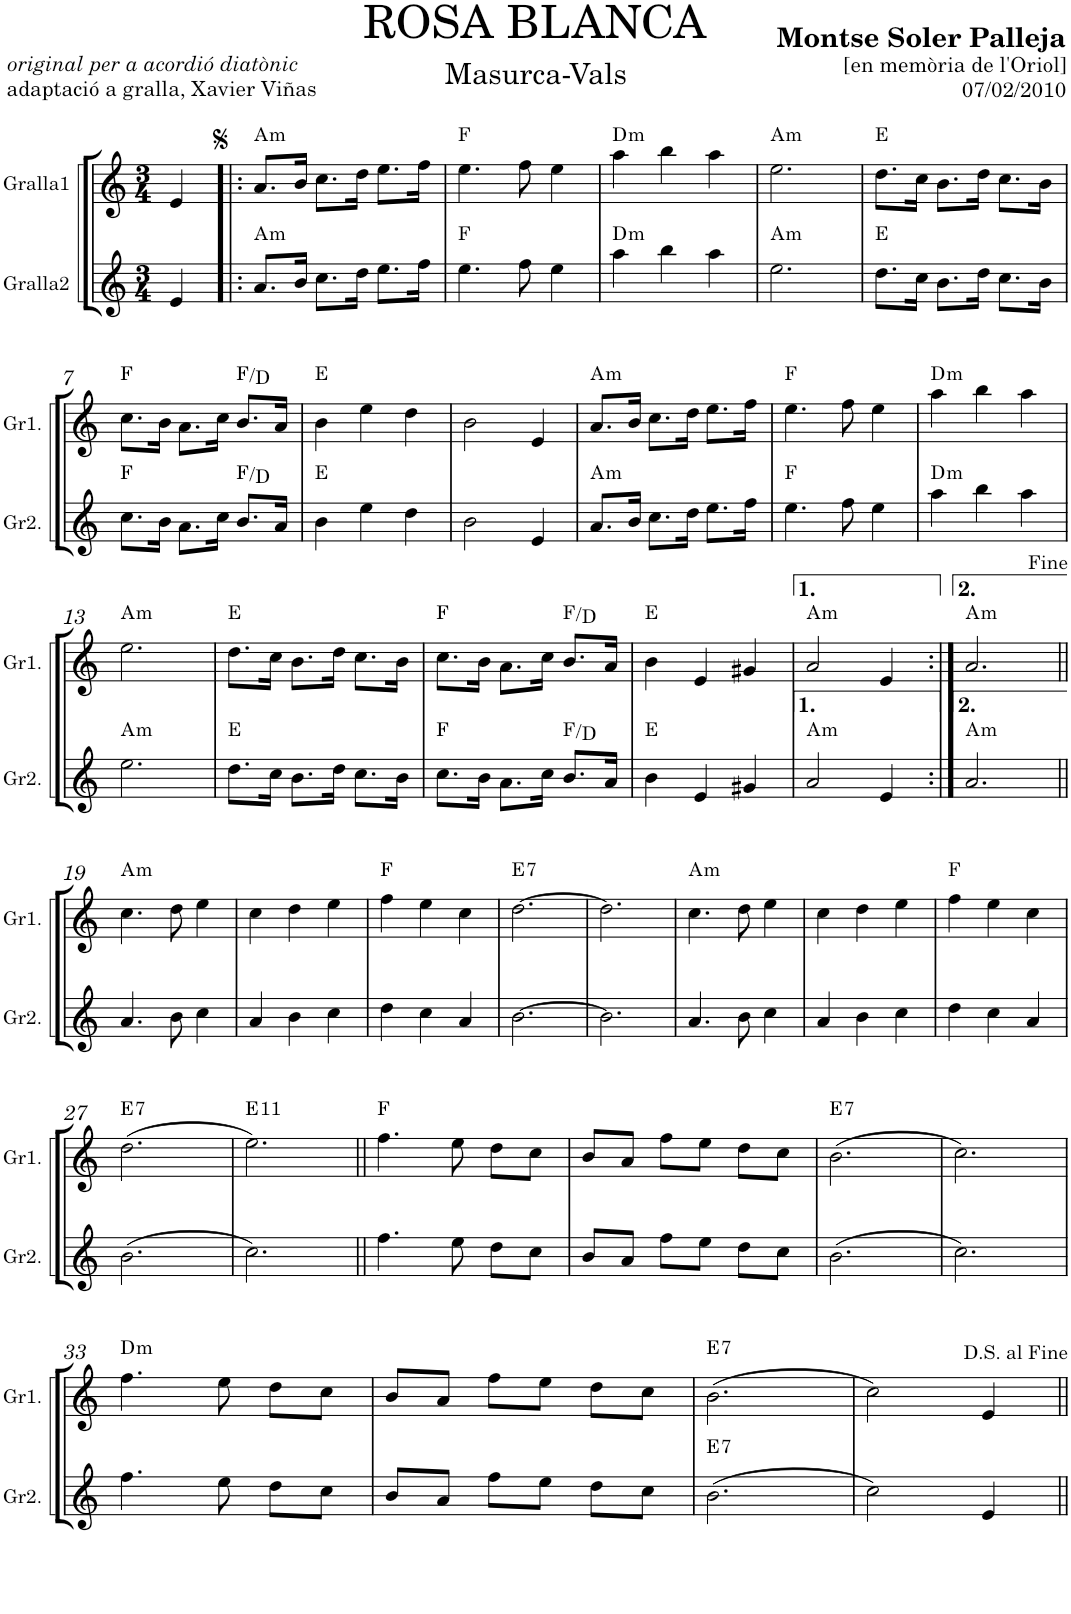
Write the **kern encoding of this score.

**kern	**harte	**kern	**harte
*part2	*part2	*part1	*part1
*staff2	*	*staff1	*
*I"Gralla2	*	*I"Gralla1	*
*I'Gr2.	*	*I'Gr1.	*
*clefG2	*	*clefG2	*
*k[]	*	*k[]	*
*M3/4	*	*M3/4	*
=1	=1	=1	=1
4e/	.	4e/	.
=2!|:	=2!|:	=2!|:	=2!|:
!	!LO:H:kt=m	!	!LO:H:kt=m
8.a/L	A:min	8.a/L	A:min
16b/Jk	.	16b/Jk	.
8.cc\L	.	8.cc\L	.
16dd\Jk	.	16dd\Jk	.
8.ee\L	.	8.ee\L	.
16ff\Jk	.	16ff\Jk	.
=3	=3	=3	=3
4.ee\	F:maj	4.ee\	F:maj
8ff\	.	8ff\	.
4ee\	.	4ee\	.
=4	=4	=4	=4
!	!LO:H:kt=m	!	!LO:H:kt=m
4aa\	D:min	4aa\	D:min
4bb\	.	4bb\	.
4aa\	.	4aa\	.
=5	=5	=5	=5
!	!LO:H:kt=m	!	!LO:H:kt=m
2.ee\	A:min	2.ee\	A:min
=6	=6	=6	=6
8.dd\L	E:maj	8.dd\L	E:maj
16cc\Jk	.	16cc\Jk	.
8.b\L	.	8.b\L	.
16dd\Jk	.	16dd\Jk	.
8.cc\L	.	8.cc\L	.
16b\Jk	.	16b\Jk	.
!!LO:LB:g=z
=7	=7	=7	=7
8.cc\L	F:maj	8.cc\L	F:maj
16b\Jk	.	16b\Jk	.
8.a\L	.	8.a\L	.
16cc\Jk	.	16cc\Jk	.
8.b/L	F:maj/6	8.b/L	F:maj/6
16a/Jk	.	16a/Jk	.
=8	=8	=8	=8
4b\	E:maj	4b\	E:maj
4ee\	.	4ee\	.
4dd\	.	4dd\	.
=9	=9	=9	=9
2b\	.	2b\	.
4e/	.	4e/	.
=10	=10	=10	=10
!	!LO:H:kt=m	!	!LO:H:kt=m
8.a/L	A:min	8.a/L	A:min
16b/Jk	.	16b/Jk	.
8.cc\L	.	8.cc\L	.
16dd\Jk	.	16dd\Jk	.
8.ee\L	.	8.ee\L	.
16ff\Jk	.	16ff\Jk	.
=11	=11	=11	=11
4.ee\	F:maj	4.ee\	F:maj
8ff\	.	8ff\	.
4ee\	.	4ee\	.
=12	=12	=12	=12
!	!LO:H:kt=m	!	!LO:H:kt=m
4aa\	D:min	4aa\	D:min
4bb\	.	4bb\	.
4aa\	.	4aa\	.
!!LO:LB:g=z
=13	=13	=13	=13
!	!LO:H:kt=m	!	!LO:H:kt=m
2.ee\	A:min	2.ee\	A:min
=14	=14	=14	=14
8.dd\L	E:maj	8.dd\L	E:maj
16cc\Jk	.	16cc\Jk	.
8.b\L	.	8.b\L	.
16dd\Jk	.	16dd\Jk	.
8.cc\L	.	8.cc\L	.
16b\Jk	.	16b\Jk	.
=15	=15	=15	=15
8.cc\L	F:maj	8.cc\L	F:maj
16b\Jk	.	16b\Jk	.
8.a\L	.	8.a\L	.
16cc\Jk	.	16cc\Jk	.
8.b/L	F:maj/6	8.b/L	F:maj/6
16a/Jk	.	16a/Jk	.
=16	=16	=16	=16
4b\	E:maj	4b\	E:maj
4e/	.	4e/	.
4g#X/	.	4g#X/	.
=17	=17	=17	=17
!	!LO:H:kt=m	!	!LO:H:kt=m
2a/	A:min	2a/	A:min
4e/	.	4e/	.
=18:|!	=18:|!	=18:|!	=18:|!
!	!LO:H:kt=m	!	!LO:H:kt=m
2.a/	A:min	2.a/	A:min
!!LO:LB:g=z
=19||	=19||	=19||	=19||
!	!	!	!LO:H:kt=m
4.a/	.	4.cc\	A:min
8b\	.	8dd\	.
4cc\	.	4ee\	.
=20	=20	=20	=20
4a/	.	4cc\	.
4b\	.	4dd\	.
4cc\	.	4ee\	.
=21	=21	=21	=21
4dd\	.	4ff\	F:maj
4cc\	.	4ee\	.
4a/	.	4cc\	.
=22	=22	=22	=22
!	!	!	!LO:H:kt=7
[2.b\	.	[2.dd\	E:7
=23	=23	=23	=23
2.b\]	.	2.dd\]	.
=24	=24	=24	=24
!	!	!	!LO:H:kt=m
4.a/	.	4.cc\	A:min
8b\	.	8dd\	.
4cc\	.	4ee\	.
=25	=25	=25	=25
4a/	.	4cc\	.
4b\	.	4dd\	.
4cc\	.	4ee\	.
=26	=26	=26	=26
4dd\	.	4ff\	F:maj
4cc\	.	4ee\	.
4a/	.	4cc\	.
!!LO:LB:g=z
=27	=27	=27	=27
!	!	!	!LO:H:kt=7
(>2.b\	.	(>2.dd\	E:7
=28	=28	=28	=28
!	!	!	!LO:H:kt=11
2.cc\)	.	2.ee\)	E:9(11)
=29||	=29||	=29||	=29||
4.ff\	.	4.ff\	F:maj
8ee\	.	8ee\	.
8dd\L	.	8dd\L	.
8cc\J	.	8cc\J	.
=30	=30	=30	=30
8b/L	.	8b/L	.
8a/J	.	8a/J	.
8ff\L	.	8ff\L	.
8ee\J	.	8ee\J	.
8dd\L	.	8dd\L	.
8cc\J	.	8cc\J	.
=31	=31	=31	=31
!	!	!	!LO:H:kt=7
(>2.b\	.	(>2.b\	E:7
=32	=32	=32	=32
2.cc\)	.	2.cc\)	.
!!LO:LB:g=z
=33	=33	=33	=33
!	!	!	!LO:H:kt=m
4.ff\	.	4.ff\	D:min
8ee\	.	8ee\	.
8dd\L	.	8dd\L	.
8cc\J	.	8cc\J	.
=34	=34	=34	=34
8b/L	.	8b/L	.
8a/J	.	8a/J	.
8ff\L	.	8ff\L	.
8ee\J	.	8ee\J	.
8dd\L	.	8dd\L	.
8cc\J	.	8cc\J	.
=35	=35	=35	=35
!	!LO:H:kt=7	!	!LO:H:kt=7
(>2.b\	E:7	(>2.b\	E:7
=36	=36	=36	=36
2cc\)	.	2cc\)	.
4e/	.	4e/	.
=||	=||	=||	=||
*-	*-	*-	*-
